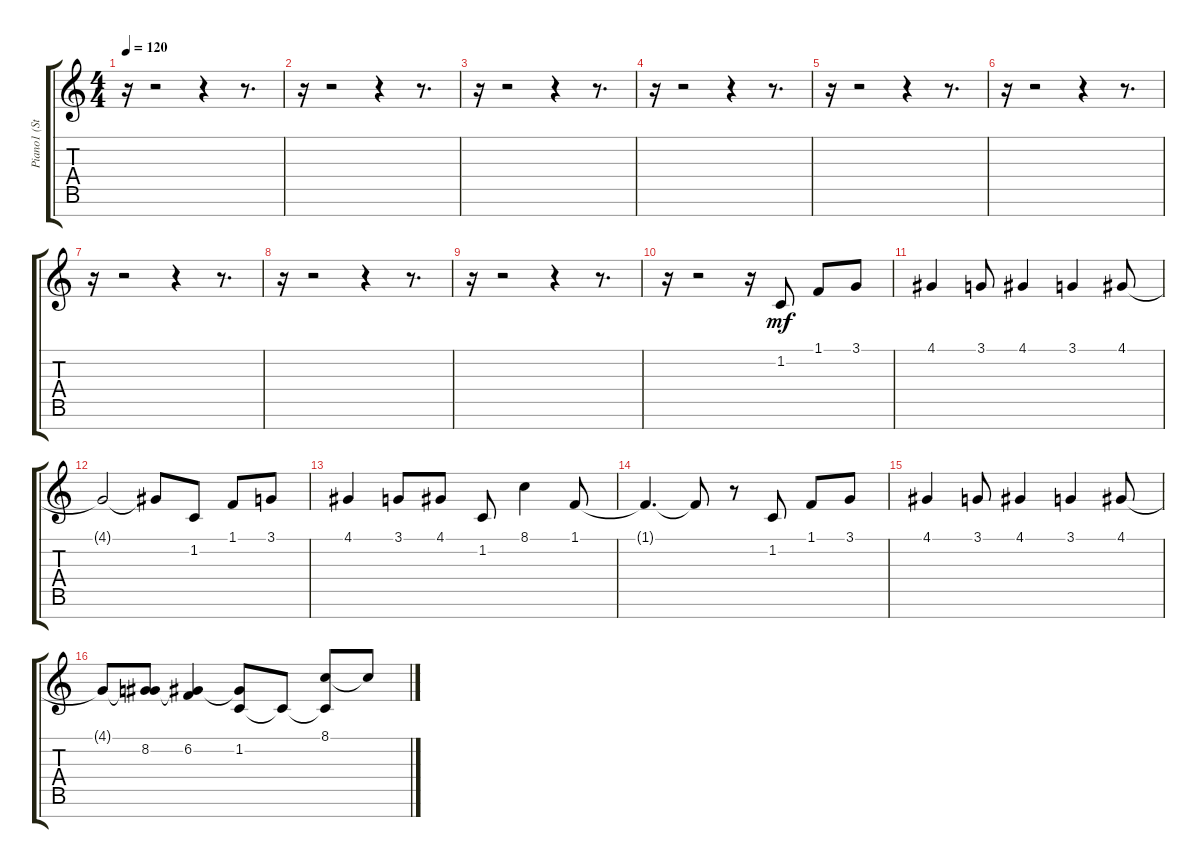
\track ("Piano1 (Staff 1)" "Piano1 (St") {instrument acousticgrandpiano}
\staff {score tabs}
\tuning (E4 B3 G3 D3 A2 E2 B1) {hide}
\ts (4 4)
\tempo 120
\clef g2
\ks c
r.16{dy mf} r.2 r.4 r.8{d} |
r.16 r.2 r.4 r.8{d} |
r.16 r.2 r.4 r.8{d} |
r.16 r.2 r.4 r.8{d} |
r.16 r.2 r.4 r.8{d} |
r.16 r.2 r.4 r.8{d} |
r.16 r.2 r.4 r.8{d} |
r.16 r.2 r.4 r.8{d} |
r.16 r.2 r.4 r.8{d} |
r.16 r.2 r.16 1.2.8 1.1.8 3.1.8 |
4.1.4 3.1.8 4.1.4 3.1.4 4.1.8 |
4.1{t}.2 4.1{t}.8 1.2.8 1.1.8 3.1.8 |
4.1.4 3.1.8 4.1.8 1.2.8 8.1.4 1.1.8 |
1.1{t}.4{d} 1.1{t}.8 r.8 1.2.8 1.1.8 3.1.8 |
4.1.4 3.1.8 4.1.4 3.1.4 4.1.8 |
4.1{t}.8 (4.1{t} 8.2).8 (4.1{t} 6.2).4 (4.1{t} 1.2).8 1.2{t}.8 (8.1 1.2{t}).8 8.1{t}.8
